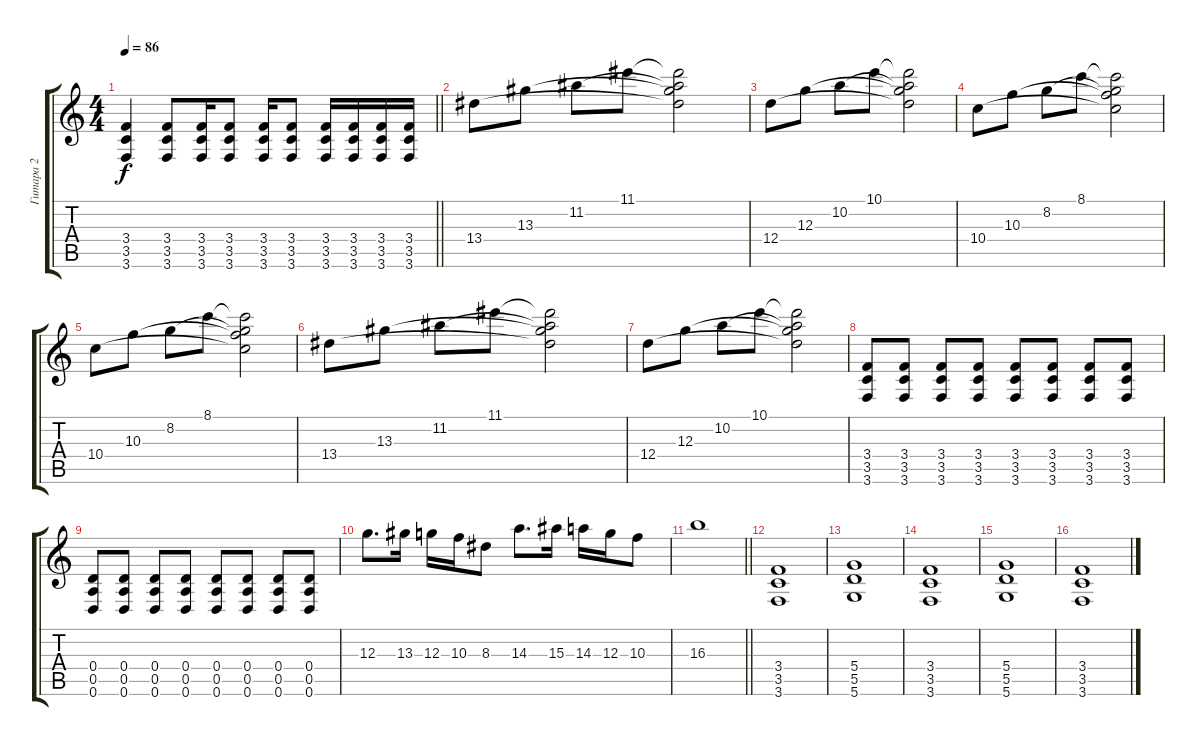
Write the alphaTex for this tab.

\track ("Гитара 2" "Гитара 2") {instrument distortionguitar}
\staff {score tabs}
\tuning (E4 B3 G3 D3 A2 D2) {hide}
\ts (4 4)
\tempo 86
\clef g2
\barLineRight lightlight
\ks c
(3.4 3.5 3.6).4{dy f} (3.4 3.5 3.6).8 (3.4 3.5 3.6).16 (3.4 3.5 3.6).8 (3.4 3.5 3.6).16 (3.4 3.5 3.6).8 (3.4 3.5 3.6).16 (3.4 3.5 3.6).16 (3.4 3.5 3.6).16 (3.4 3.5 3.6).16 |
13.4.8{instrument electricguitarclean} 13.3.8 11.2.8 11.1.8 (11.1{t} 11.2{t} 13.3{t} 13.4{t}).2 |
12.4.8 12.3.8 10.2.8 10.1.8 (10.1{t} 10.2{t} 12.3{t} 12.4{t}).2 |
10.4.8 10.3.8 8.2.8 8.1.8 (8.1{t} 8.2{t} 10.3{t} 10.4{t}).2 |
10.4.8 10.3.8 8.2.8 8.1.8 (8.1{t} 8.2{t} 10.3{t} 10.4{t}).2 |
13.4.8 13.3.8 11.2.8 11.1.8 (11.1{t} 11.2{t} 13.3{t} 13.4{t}).2 |
12.4.8 12.3.8 10.2.8 10.1.8 (10.1{t} 10.2{t} 12.3{t} 12.4{t}).2{instrument distortionguitar} |
(3.4 3.5 3.6).8 (3.4 3.5 3.6).8 (3.4 3.5 3.6).8 (3.4 3.5 3.6).8 (3.4 3.5 3.6).8 (3.4 3.5 3.6).8 (3.4 3.5 3.6).8 (3.4 3.5 3.6).8 |
(0.4 0.5 0.6).8 (0.4 0.5 0.6).8 (0.4 0.5 0.6).8 (0.4 0.5 0.6).8 (0.4 0.5 0.6).8 (0.4 0.5 0.6).8 (0.4 0.5 0.6).8 (0.4 0.5 0.6).8 |
12.3.8{d instrument electricguitarclean} 13.3.16 12.3.16 10.3.16 8.3.8 14.3.8{d} 15.3.16 14.3.16 12.3.16 10.3.8 |
\barLineRight lightlight
16.3.1 |
\section ("" "")
(3.4 3.5 3.6).1{instrument distortionguitar} |
(5.4 5.5 5.6).1 |
(3.4 3.5 3.6).1 |
(5.4 5.5 5.6).1 |
(3.4 3.5 3.6).1
